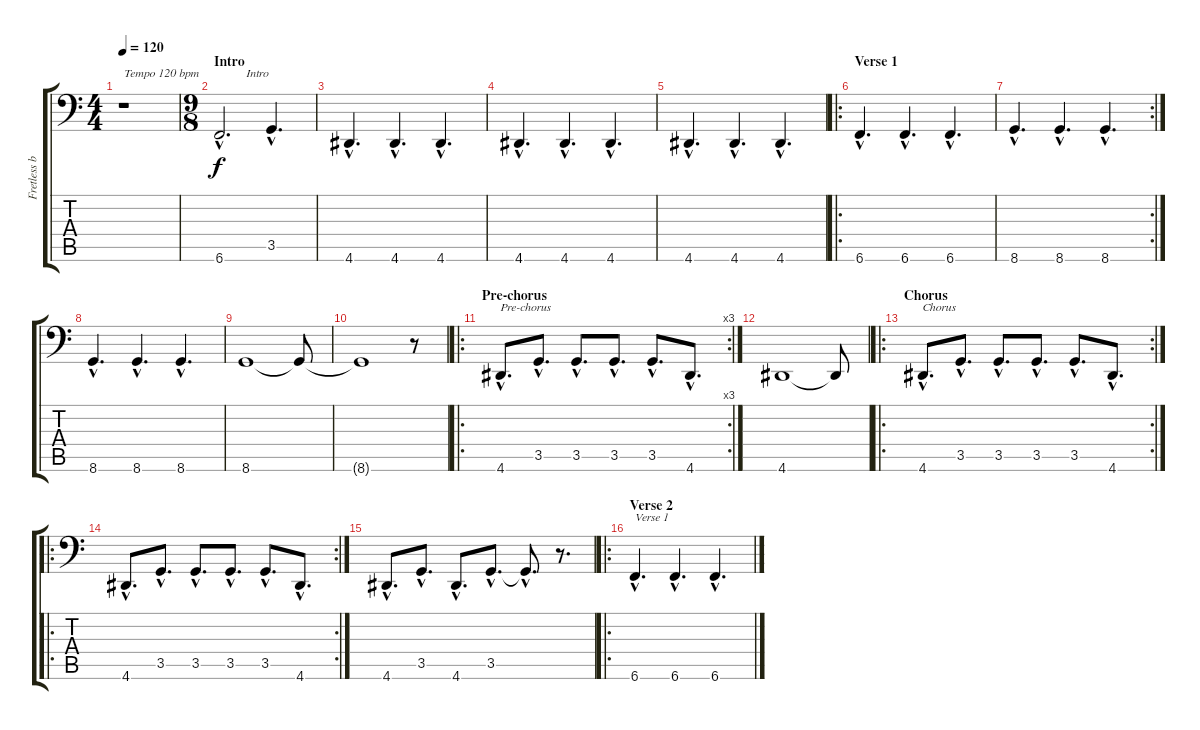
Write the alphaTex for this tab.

\track ("Fretless bass" "Fretless b") {instrument fretlessbass}
\staff {score tabs}
\tuning (C3 G2 D2 A1 E1 B0) {hide}
\ts (4 4)
\tempo 120
\clef f4
\ks c
r.1{txt "Tempo 120 bpm" dy f instrument fretlessbass} |
\ts (9 8)
\section ("" "Intro")
6.6{hac}.2{d txt "         Intro"} 3.5{hac}.4{d} |
4.6{hac}.4{d} 4.6{hac}.4{d} 4.6{hac}.4{d} |
4.6{hac}.4{d} 4.6{hac}.4{d} 4.6{hac}.4{d} |
4.6{hac}.4{d} 4.6{hac}.4{d} 4.6{hac}.4{d} |
\ro
\section ("" "Verse 1")
6.6{hac}.4{d} 6.6{hac}.4{d} 6.6{hac}.4{d} |
\rc 2
8.6{hac}.4{d} 8.6{hac}.4{d} 8.6{hac}.4{d} |
8.6{hac}.4{d} 8.6{hac}.4{d} 8.6{hac}.4{d} |
8.6.1 8.6{t}.8 |
8.6{t}.1 r.8 |
\ro
\rc 3
\section ("" "Pre-chorus")
4.6{hac}.8{d txt "Pre-chorus"} 3.5{hac}.8{d} 3.5{hac}.8{d} 3.5{hac}.8{d} 3.5{hac}.8{d} 4.6{hac}.8{d} |
4.6.1 4.6{t}.8 |
\ro
\rc 2
\section ("" "Chorus")
4.6{hac}.8{d txt "Chorus"} 3.5{hac}.8{d} 3.5{hac}.8{d} 3.5{hac}.8{d} 3.5{hac}.8{d} 4.6{hac}.8{d} |
\ro
\rc 2
4.6{hac}.8{d} 3.5{hac}.8{d} 3.5{hac}.8{d} 3.5{hac}.8{d} 3.5{hac}.8{d} 4.6{hac}.8{d} |
4.6{hac}.8{d} 3.5{hac}.8{d} 4.6{hac}.8{d} 3.5{hac}.8{d} 3.5{hac t}.8{d} r.8{d} |
\ro
\section ("" "Verse 2")
6.6{hac}.4{d txt "Verse 1"} 6.6{hac}.4{d} 6.6{hac}.4{d}
